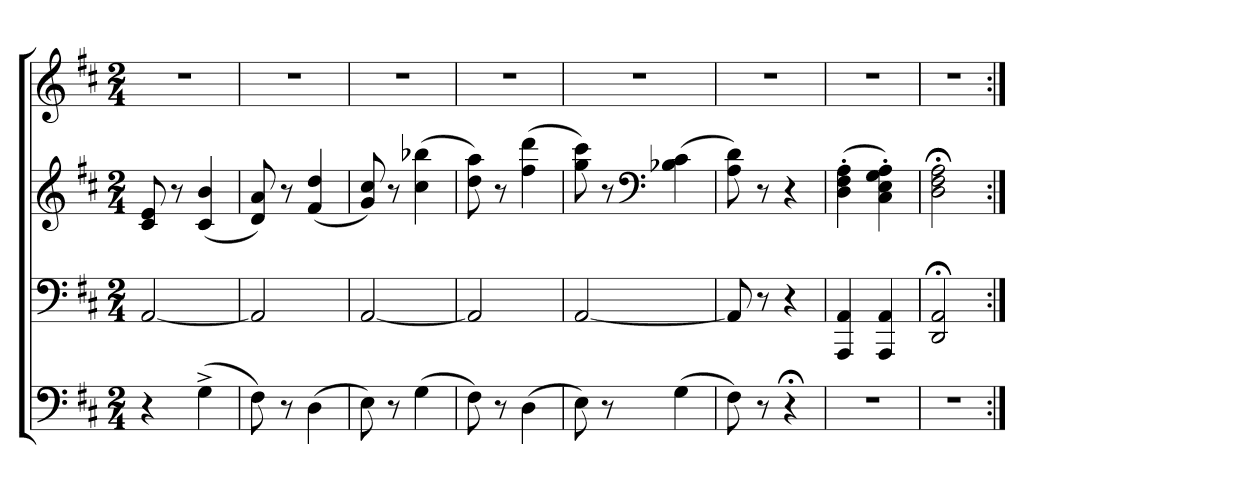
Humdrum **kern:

**kern	**kern	**kern	**kern
*part4	*part3	*part2	*part1
*staff4	*staff3	*staff2	*staff1
*clefF4	*clefF4	*clefG2	*clefG2
*k[f#c#]	*k[f#c#]	*k[f#c#]	*k[f#c#]
*D:	*D:	*D:	*D:
*M2/4	*M2/4	*M2/4	*M2/4
=	=	=	=
4r	[2AA	8c# 8e	2r
.	.	8r	.
(4G^	.	(4c# 4b	.
=317	=317	=317	=317
8F#)	2AA]	8d 8a)	2r
8r	.	8r	.
(4D	.	(4f# 4dd	.
=318	=318	=318	=318
8E)	[2AA	8g 8cc#)	2r
8r	.	8r	.
(4G	.	(4cc# 4bb-X	.
=319	=319	=319	=319
8F#)	2AA]	8dd 8aa)	2r
8r	.	8r	.
(4D	.	(4ff# 4ddd	.
=320	=320	=320	=320
8E)	[2AA	8gg 8ccc#)	2r
8r	.	8r	.
*	*	*clefF4	*
(4G	.	(4B-X 4c#	.
=321	=321	=321	=321
8F#)	8AA]	8A 8d)	2r
8r	8r	8r	.
4r;<	4r	4r	.
=322	=322	=322	=322
2r	4AAA 4AA	(4D' 4F#' 4A'	2r
.	4AAA 4AA	4C#' 4E' 4G' 4A')	.
=323	=323	=323	=323
2r	2DD;< 2AA;<	2D;< 2F#;< 2A;<	2r
=:|!	=:|!	=:|!	=:|!
*-	*-	*-	*-
